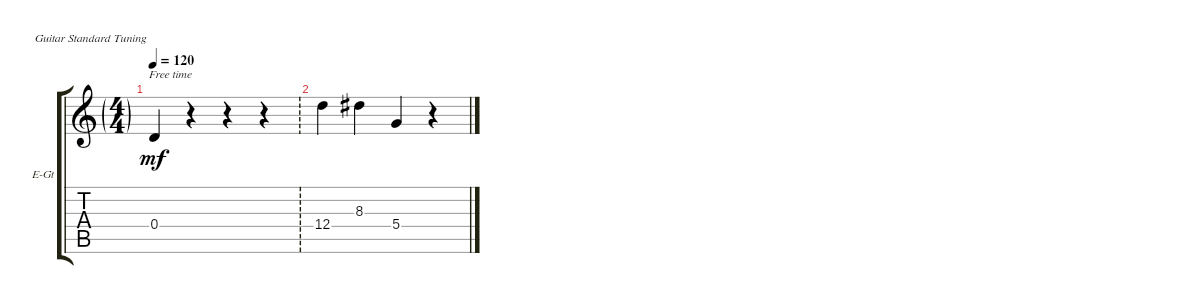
\defaultSystemsLayout 4
\bracketExtendMode groupsimilarinstruments
\firstSystemTrackNameOrientation horizontal
\otherSystemsTrackNameOrientation horizontal
\track ("Electric Guitar" "E-Gt") {instrument electricguitarclean}
\staff {score tabs}
\tuning (E4 B3 G3 D3 A2 E2)
\ts (4 4)
\ft
\tempo 120
\clef g2
\ks c
0.4.4{dy mf instrument electricguitarclean beam Up} r.4{beam Up} r.4{beam Up} r.4{beam Up} |
12.4.4{beam Down} 8.3{acc #}.4{beam Down} 5.4.4{beam Up} r.4{beam Up}
